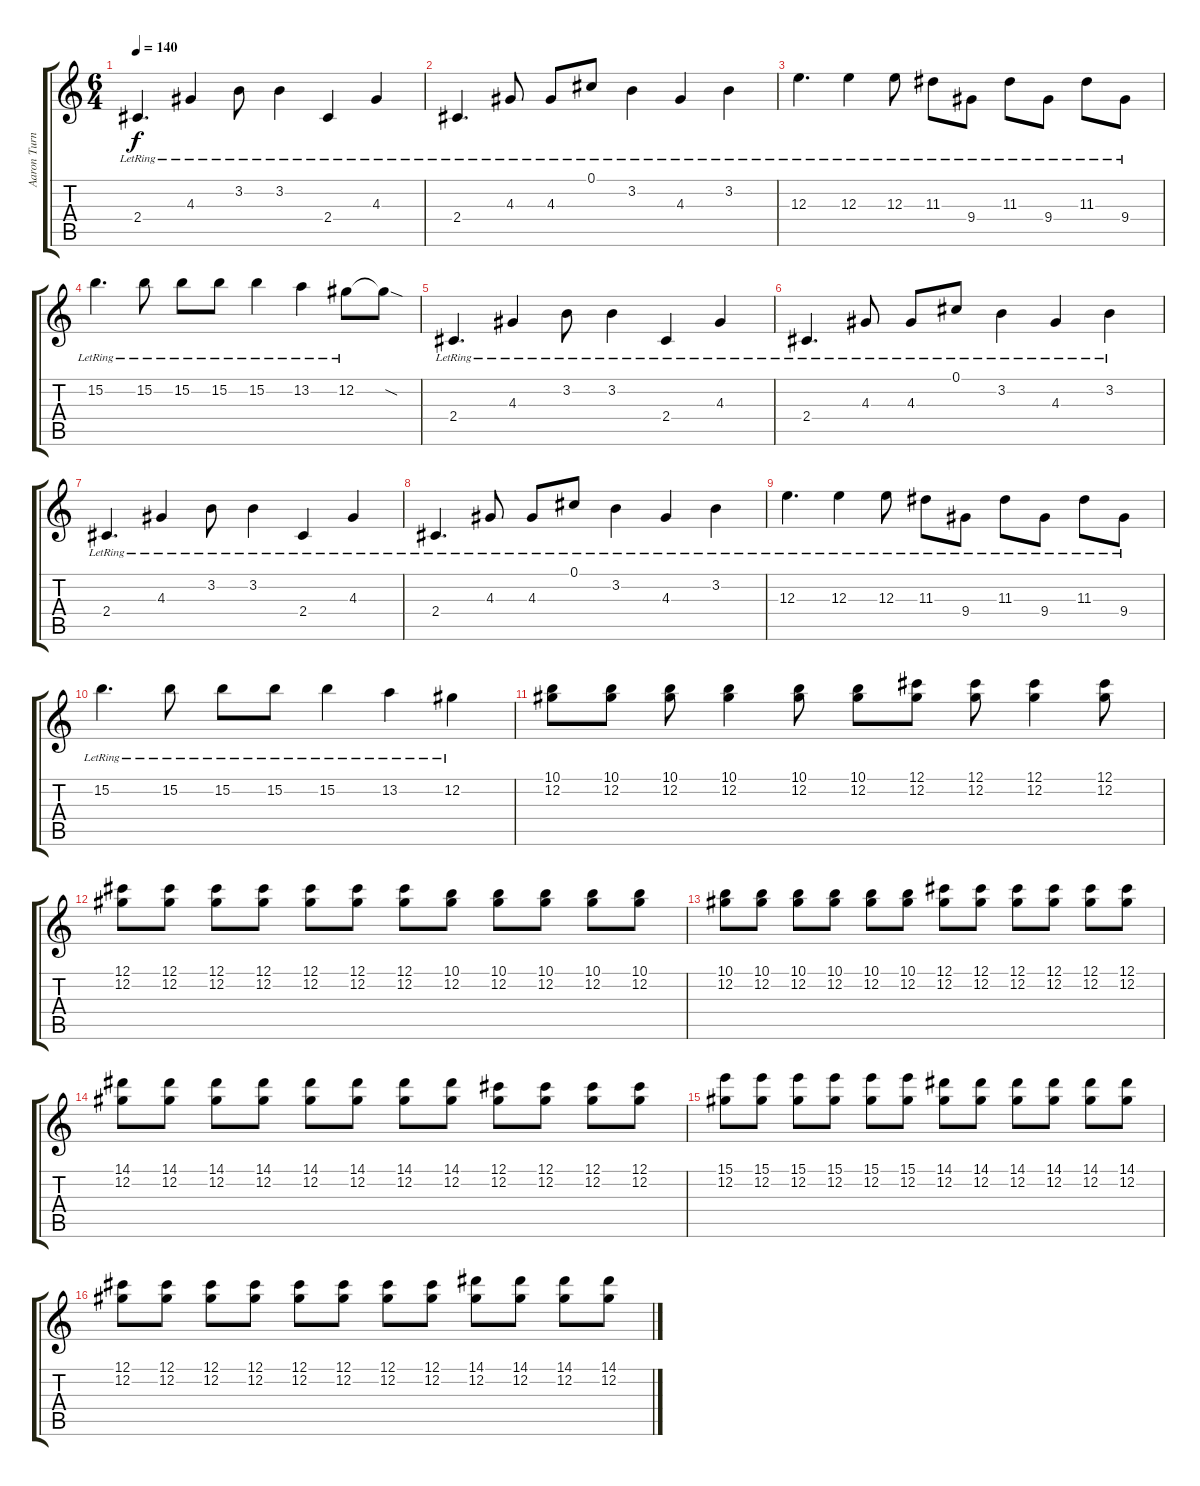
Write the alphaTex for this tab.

\track ("Aaron Turner" "Aaron Turn") {instrument distortionguitar}
\staff {score tabs}
\tuning (Db4 Ab3 E3 B2 Gb2 B1) {hide}
\ts (6 4)
\tempo 140
\clef g2
\ks c
2.4{lr}.4{d dy f} 4.3{lr}.4 3.2{lr}.8 3.2{lr}.4 2.4{lr}.4 4.3{lr}.4 |
2.4{lr}.4{d} 4.3{lr}.8 4.3{lr}.8 0.1{lr}.8 3.2{lr}.4 4.3{lr}.4 3.2{lr}.4 |
12.3{lr}.4{d} 12.3{lr}.4 12.3{lr}.8 11.3{lr}.8 9.4{lr}.8 11.3{lr}.8 9.4{lr}.8 11.3{lr}.8 9.4{lr}.8 |
15.2{lr}.4{d} 15.2{lr}.8 15.2{lr}.8 15.2{lr}.8 15.2{lr}.4 13.2{lr}.4 12.2{lr}.8 12.2{sod t}.8 |
2.4{lr}.4{d} 4.3{lr}.4 3.2{lr}.8 3.2{lr}.4 2.4{lr}.4 4.3{lr}.4 |
2.4{lr}.4{d} 4.3{lr}.8 4.3{lr}.8 0.1{lr}.8 3.2{lr}.4 4.3{lr}.4 3.2{lr}.4 |
2.4{lr}.4{d} 4.3{lr}.4 3.2{lr}.8 3.2{lr}.4 2.4{lr}.4 4.3{lr}.4 |
2.4{lr}.4{d} 4.3{lr}.8 4.3{lr}.8 0.1{lr}.8 3.2{lr}.4 4.3{lr}.4 3.2{lr}.4 |
12.3{lr}.4{d} 12.3{lr}.4 12.3{lr}.8 11.3{lr}.8 9.4{lr}.8 11.3{lr}.8 9.4{lr}.8 11.3{lr}.8 9.4{lr}.8 |
15.2{lr}.4{d} 15.2{lr}.8 15.2{lr}.8 15.2{lr}.8 15.2{lr}.4 13.2{lr}.4 12.2{lr}.4 |
(10.1 12.2).8 (10.1 12.2).8 (10.1 12.2).8 (10.1 12.2).4 (10.1 12.2).8 (10.1 12.2).8 (12.1 12.2).8 (12.1 12.2).8 (12.1 12.2).4 (12.1 12.2).8 |
(12.1 12.2).8 (12.1 12.2).8 (12.1 12.2).8 (12.1 12.2).8 (12.1 12.2).8 (12.1 12.2).8 (12.1 12.2).8 (10.1 12.2).8 (10.1 12.2).8 (10.1 12.2).8 (10.1 12.2).8 (10.1 12.2).8 |
(10.1 12.2).8 (10.1 12.2).8 (10.1 12.2).8 (10.1 12.2).8 (10.1 12.2).8 (10.1 12.2).8 (12.1 12.2).8 (12.1 12.2).8 (12.1 12.2).8 (12.1 12.2).8 (12.1 12.2).8 (12.1 12.2).8 |
(14.1 12.2).8 (14.1 12.2).8 (14.1 12.2).8 (14.1 12.2).8 (14.1 12.2).8 (14.1 12.2).8 (14.1 12.2).8 (14.1 12.2).8 (12.1 12.2).8 (12.1 12.2).8 (12.1 12.2).8 (12.1 12.2).8 |
(15.1 12.2).8 (15.1 12.2).8 (15.1 12.2).8 (15.1 12.2).8 (15.1 12.2).8 (15.1 12.2).8 (14.1 12.2).8 (14.1 12.2).8 (14.1 12.2).8 (14.1 12.2).8 (14.1 12.2).8 (14.1 12.2).8 |
(12.1 12.2).8 (12.1 12.2).8 (12.1 12.2).8 (12.1 12.2).8 (12.1 12.2).8 (12.1 12.2).8 (12.1 12.2).8 (12.1 12.2).8 (14.1 12.2).8 (14.1 12.2).8 (14.1 12.2).8 (14.1 12.2).8
